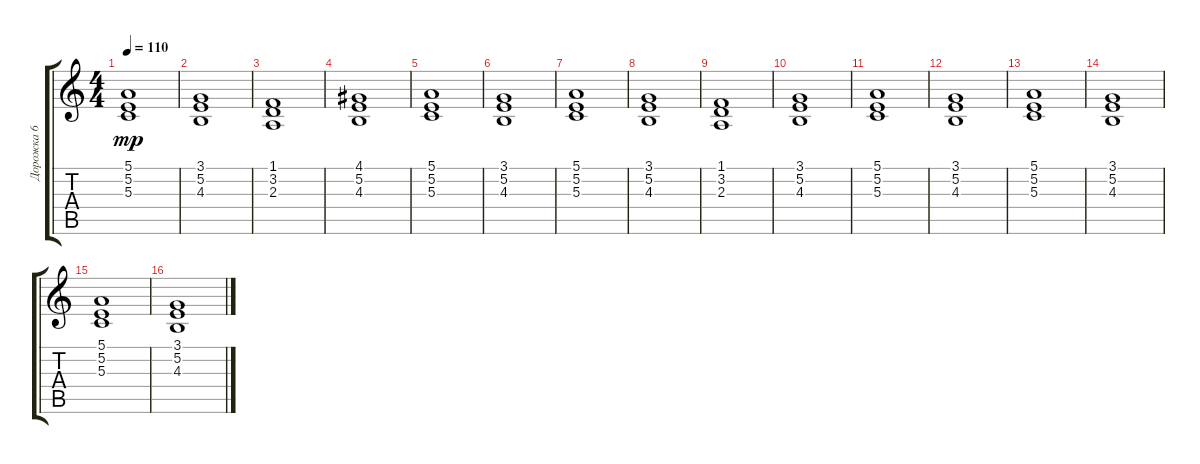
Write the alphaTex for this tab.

\track ("Дорожка 6" "Дорожка 6") {instrument stringensemble2}
\staff {score tabs}
\tuning (E4 B3 G3 D3 A2 E2) {hide}
\ts (4 4)
\tempo 110
\clef g2
\ks c
(5.1 5.2 5.3).1{dy mp} |
(3.1 5.2 4.3).1 |
(1.1 3.2 2.3).1 |
(4.1 5.2 4.3).1 |
(5.1 5.2 5.3).1 |
(3.1 5.2 4.3).1 |
(5.1 5.2 5.3).1 |
(3.1 5.2 4.3).1 |
(1.1 3.2 2.3).1 |
(3.1 5.2 4.3).1 |
(5.1 5.2 5.3).1 |
(3.1 5.2 4.3).1 |
(5.1 5.2 5.3).1 |
(3.1 5.2 4.3).1 |
(5.1 5.2 5.3).1 |
(3.1 5.2 4.3).1
